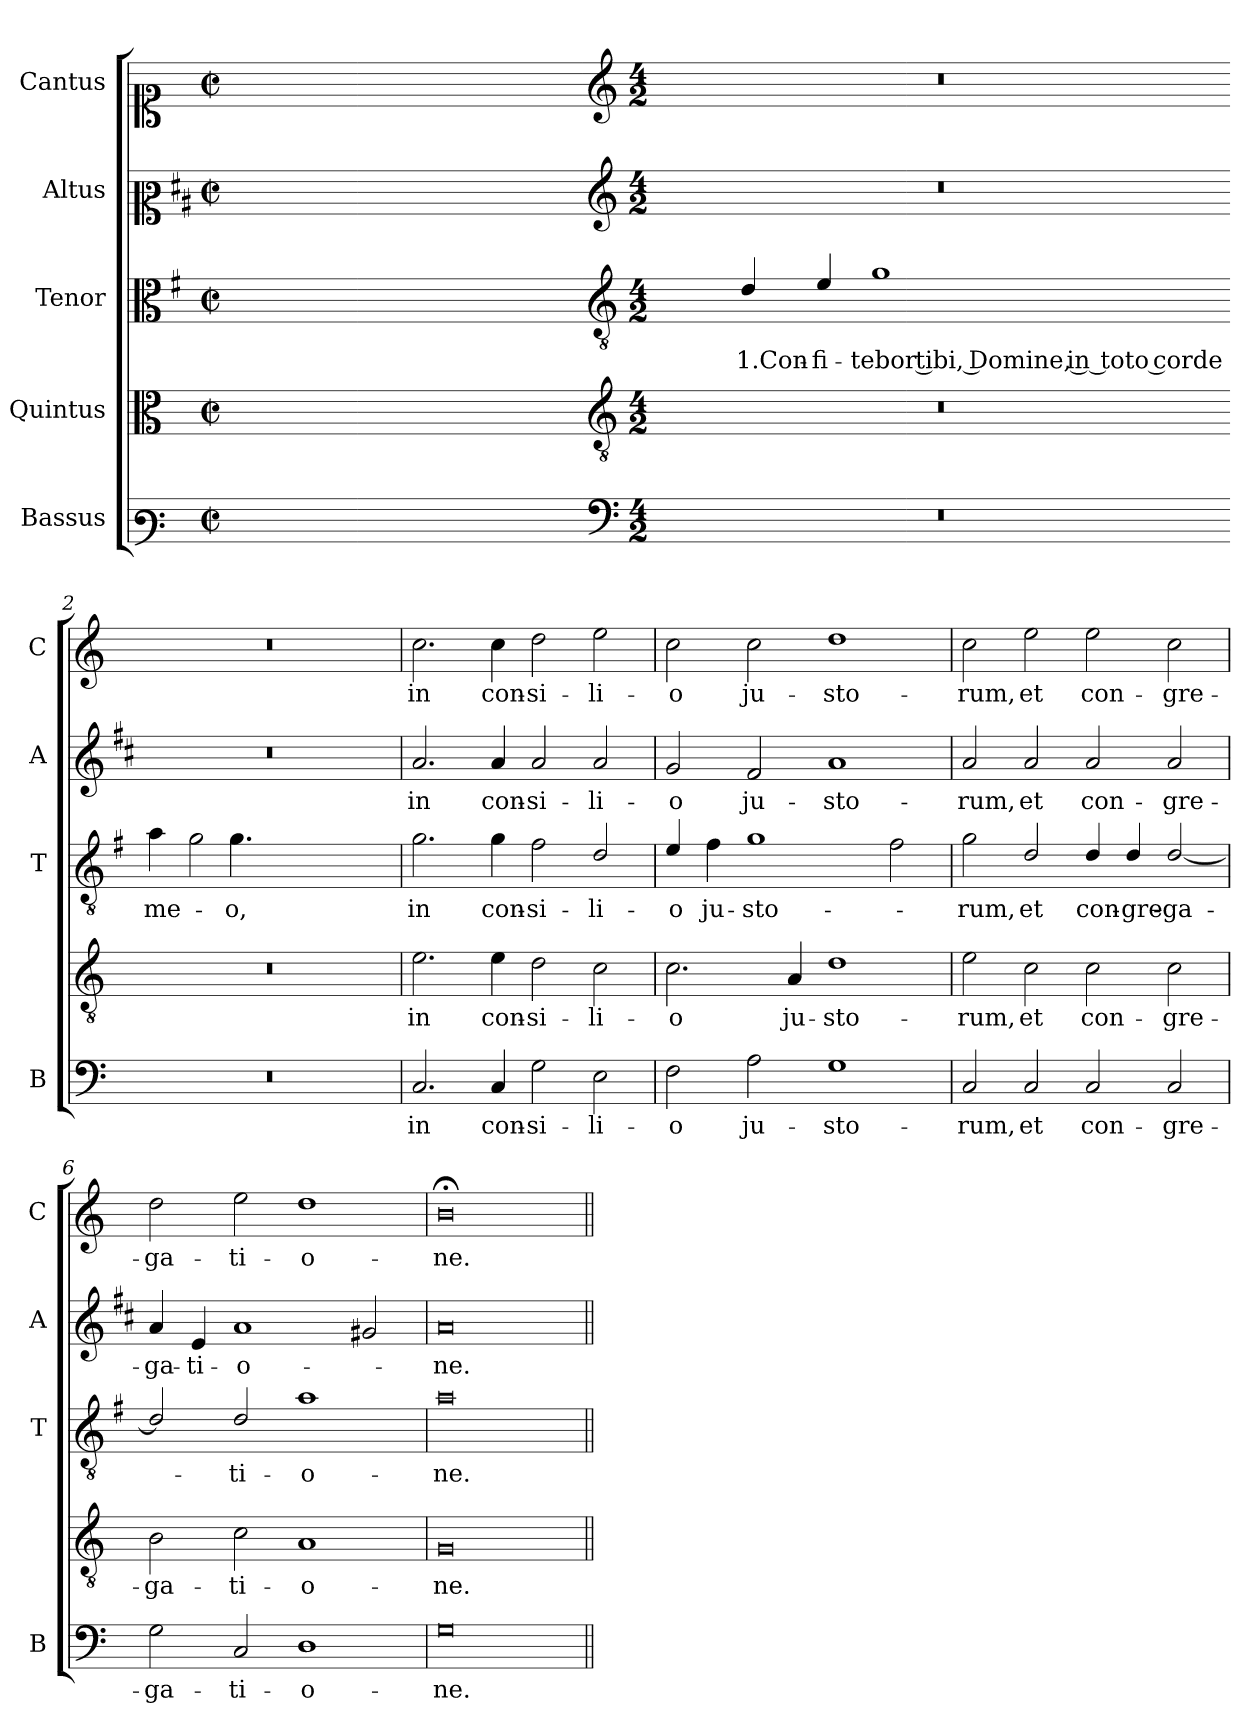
**kern	**text	**kern	**text	**kern	**text	**kern	**text	**kern	**text
*part5	*part5	*part4	*part4	*part3	*part3	*part2	*part2	*part1	*part1
*staff5	*staff5	*staff4	*staff4	*staff3	*staff3	*staff2	*staff2	*staff1	*staff1
*I"Bassus	*	*I"Quintus	*	*I"Tenor	*	*I"Altus	*	*I"Cantus	*
*I'B	*	*	*	*I'T	*	*I'A	*	*I'C	*
*clefF3	*	*clefC3	*	*clefC3	*	*clefC2	*	*clefC1	*
*	*	*	*	*ITrd4c7	*	*ITrd1c2	*	*	*
*k[]	*	*k[]	*	*k[]	*	*k[]	*	*k[]	*
*C:	*	*C:	*	*C:	*	*C:	*	*C:	*
*M2/2	*	*M2/2	*	*M2/2	*	*M2/2	*	*M2/2	*
*met(c|)	*	*met(c|)	*	*met(c|)	*	*met(c|)	*	*met(c|)	*
=	=	=	=	=	=	=	=	=	=
1ryy	.	1ryy	.	1ryy	.	1ryy	.	1ryy	.
=1X-	=1X-	=1X-	=1X-	=1X-	=1X-	=1X-	=1X-	=1X-	=1X-
4ryy	.	4ryy	.	4ryy	.	4ryy	.	4ryy	.
4ryy	.	4ryy	.	4ryy	.	4ryy	.	4ryy	.
4ryy	.	4ryy	.	4ryy	.	4ryy	.	4ryy	.
4ryy	.	4ryy	.	4ryy	.	4ryy	.	4ryy	.
=1-	=1-	=1-	=1-	=1-	=1-	=1-	=1-	=1-	=1-
*clefF4	*	*clefGv2	*	*clefGv2	*	*clefG2	*	*clefG2	*
*M4/2	*	*M4/2	*	*M4/2	*	*M4/2	*	*M4/2	*
0r	.	0r	.	2ryy	.	0r	.	0r	.
!	!	!	!	!	!LO:LY:b	!	!	!	!
.	.	.	.	4G/	1.Con-	.	.	.	.
!	!	!	!	!	!LO:LY:b	!	!	!	!
.	.	.	.	4A/	-fi-	.	.	.	.
!	!	!	!	!	!LO:LY:b	!	!	!	!
.	.	.	.	1c	-tebor tibi, Domine, in toto corde	.	.	.	.
=2-	=2-	=2-	=2-	=2-	=2-	=2-	=2-	=2-	=2-
!	!	!	!	!	!LO:LY:b	!	!	!	!
0r	.	0r	.	4d\	me-	0r	.	0r	.
!	!	!	!	!LO:N:head=open	!	!	!	!	!
.	.	.	.	4c\	.	.	.	.	.
!	!	!	!	!	!LO:LY:b	!	!	!	!
.	.	.	.	4.c\	-o,	.	.	.	.
.	.	.	.	8ryy	.	.	.	.	.
.	.	.	.	1ryy	.	.	.	.	.
!!LO:LB:g=z
=3	=3	=3	=3	=3	=3	=3	=3	=3	=3
!	!LO:LY:b	!	!LO:LY:b	!	!LO:LY:b	!	!LO:LY:b	!	!LO:LY:b
2.C/	in	2.e\	in	2.c\	in	2.g/	in	2.cc\	in
!	!LO:LY:b	!	!LO:LY:b	!	!LO:LY:b	!	!LO:LY:b	!	!LO:LY:b
4C/	con-	4e\	con-	4c\	con-	4g/	con-	4cc\	con-
!	!LO:LY:b	!	!LO:LY:b	!	!LO:LY:b	!	!LO:LY:b	!	!LO:LY:b
2G\	-si-	2d\	-si-	2B\	-si-	2g/	-si-	2dd\	-si-
!	!LO:LY:b	!	!LO:LY:b	!	!LO:LY:b	!	!LO:LY:b	!	!LO:LY:b
2E\	-li-	2c\	-li-	2G/	-li-	2g/	-li-	2ee\	-li-
=4	=4	=4	=4	=4	=4	=4	=4	=4	=4
!	!LO:LY:b	!	!LO:LY:b	!	!LO:LY:b	!	!LO:LY:b	!	!LO:LY:b
2F\	-o	2.c\	-o	4A/	-o	2f/	-o	2cc\	-o
!	!	!	!	!	!LO:LY:b	!	!	!	!
.	.	.	.	4B\	ju-	.	.	.	.
!	!LO:LY:b	!	!	!	!LO:LY:b	!	!LO:LY:b	!	!LO:LY:b
2A\	ju-	.	.	1c	-sto-	2e/	ju-	2cc\	ju-
!	!	!	!LO:LY:b	!	!	!	!	!	!
.	.	4A/	ju-	.	.	.	.	.	.
!	!LO:LY:b	!	!LO:LY:b	!	!	!	!LO:LY:b	!	!LO:LY:b
1G	-sto-	1d	-sto-	.	.	1g	-sto-	1dd	-sto-
.	.	.	.	2B\	.	.	.	.	.
=5	=5	=5	=5	=5	=5	=5	=5	=5	=5
!	!LO:LY:b	!	!LO:LY:b	!	!LO:LY:b	!	!LO:LY:b	!	!LO:LY:b
2C/	-rum,	2e\	-rum,	2c\	-rum,	2g/	-rum,	2cc\	-rum,
!	!LO:LY:b	!	!LO:LY:b	!	!LO:LY:b	!	!LO:LY:b	!	!LO:LY:b
2C/	et	2c\	et	2G/	et	2g/	et	2ee\	et
!	!LO:LY:b	!	!LO:LY:b	!	!LO:LY:b	!	!LO:LY:b	!	!LO:LY:b
2C/	con-	2c\	con-	4G/	con-	2g/	con-	2ee\	con-
!	!	!	!	!	!LO:LY:b	!	!	!	!
.	.	.	.	4G/	-gre-	.	.	.	.
!	!LO:LY:b	!	!LO:LY:b	!	!LO:LY:b	!	!LO:LY:b	!	!LO:LY:b
2C/	-gre-	2c\	-gre-	[2G/	-ga-	2g/	-gre-	2cc\	-gre-
=6	=6	=6	=6	=6	=6	=6	=6	=6	=6
!	!LO:LY:b	!	!LO:LY:b	!	!	!	!LO:LY:b	!	!LO:LY:b
2G\	-ga-	2B\	-ga-	2G/]	.	4g/	-ga-	2dd\	-ga-
!	!	!	!	!	!	!	!LO:LY:b	!	!
.	.	.	.	.	.	4d/	-ti-	.	.
!	!LO:LY:b	!	!LO:LY:b	!	!LO:LY:b	!	!LO:LY:b	!	!LO:LY:b
2C/	-ti-	2c\	-ti-	2G/	-ti-	1g	-o-	2ee\	-ti-
!	!LO:LY:b	!	!LO:LY:b	!	!LO:LY:b	!	!	!	!LO:LY:b
1D	-o-	1A	-o-	1d	-o-	.	.	1dd	-o-
.	.	.	.	.	.	2f#X/	.	.	.
=7	=7	=7	=7	=7	=7	=7	=7	=7	=7
!	!LO:LY:b	!	!LO:LY:b	!	!LO:LY:b	!	!LO:LY:b	!	!LO:LY:b
0G	-ne.	0G	-ne.	0d	-ne.	0g	-ne.	0b;<	-ne.
=||	=||	=||	=||	=||	=||	=||	=||	=||	=||
*-	*-	*-	*-	*-	*-	*-	*-	*-	*-
